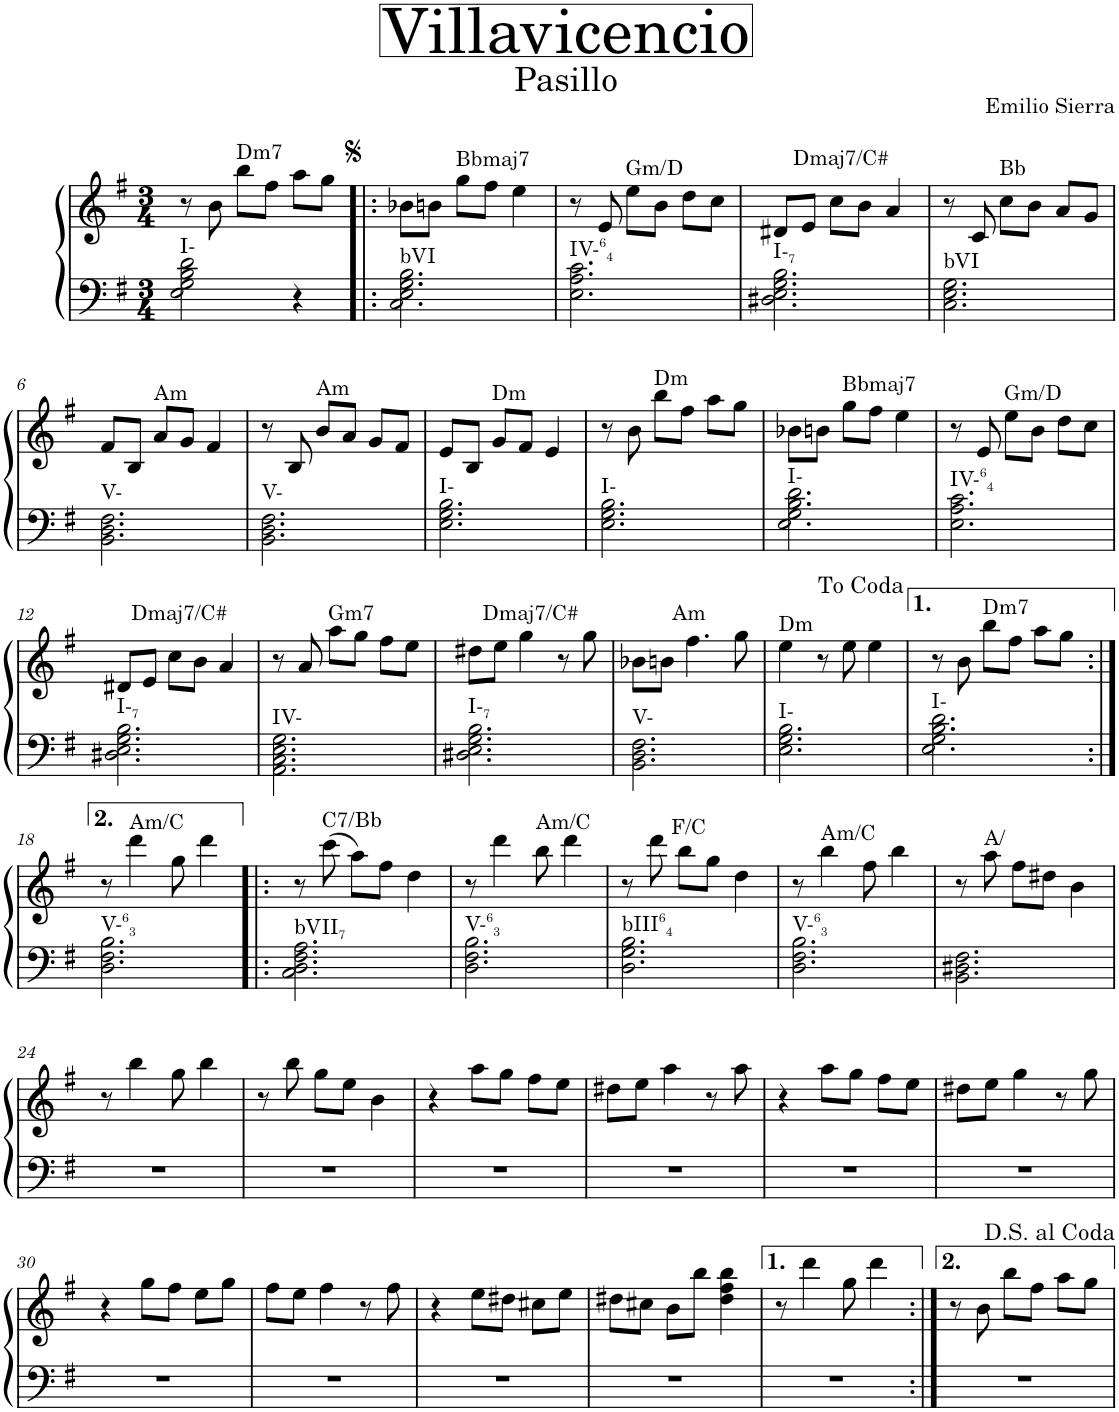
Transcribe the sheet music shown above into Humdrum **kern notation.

**kern	**kern
*part1	*part1
*staff2	*staff1
*I"Piano	*
*I'Pno.	*
*clefF4	*clefG2
*k[f#]	*k[f#]
*M3/4	*M3/4
=1	=1
!LO:TX:a:t=I-	!
2G\ 2G\ 2B\ 2d\	8r
.	8b\
!	!LO:TX:a:t=Dm7
.	8bb\L
.	8ff#\J
4r	8aa\L
.	8gg\J
=2!|:	=2!|:
!LO:TX:a:t=bVI	!
2.E\ 2.E\ 2.G\ 2.B\	8b-X\L
.	8bn\J
!	!LO:TX:a:t=Bbmaj7
.	8gg\L
.	8ff#\J
.	4ee\
=3	=3
!LO:TX:a:t=IV-	!
!LO:TX:a:t=6	!
!LO:TX:a:t=4	!
2.E\ 2.A\ 2.c\	8r
.	8e/
!	!LO:TX:a:t=Gm/D
.	8ee\L
.	8b\J
.	8dd\L
.	8cc\J
=4	=4
!LO:TX:a:t=I-	!
!LO:TX:a:t=7	!
2.D#X\ 2.E\ 2.G\ 2.B\	8d#X/L
.	8e/J
!	!LO:TX:a:t=Dmaj7/C#
.	8cc\L
.	8b\J
.	4a/
=5	=5
!LO:TX:a:t=bVI	!
2.C\ 2.E\ 2.G\	8r
.	8c/
!	!LO:TX:a:t=Bb
.	8cc\L
.	8b\J
.	8a/L
.	8g/J
!!LO:LB:g=z
=6	=6
!LO:TX:a:t=V-	!
2.BB\ 2.D\ 2.F#\	8f#/L
.	8B/J
!	!LO:TX:a:t=Am
.	8a/L
.	8g/J
.	4f#/
=7	=7
!LO:TX:a:t=V-	!
2.BB\ 2.D\ 2.F#\	8r
.	8B/
!	!LO:TX:a:t=Am
.	8b/L
.	8a/J
.	8g/L
.	8f#/J
=8	=8
!LO:TX:a:t=I-	!
2.E\ 2.G\ 2.B\	8e/L
.	8B/J
!	!LO:TX:a:t=Dm
.	8g/L
.	8f#/J
.	4e/
=9	=9
!LO:TX:a:t=I-	!
2.E\ 2.G\ 2.B\	8r
.	8b\
!	!LO:TX:a:t=Dm
.	8bb\L
.	8ff#\J
.	8aa\L
.	8gg\J
=10	=10
!LO:TX:a:t=I-	!
2.G\ 2.G\ 2.B\ 2.d\	8b-X\L
.	8bn\J
!	!LO:TX:a:t=Bbmaj7
.	8gg\L
.	8ff#\J
.	4ee\
=11	=11
!LO:TX:a:t=IV-	!
!LO:TX:a:t=6	!
!LO:TX:a:t=4	!
2.E\ 2.A\ 2.c\	8r
.	8e/
!	!LO:TX:a:t=Gm/D
.	8ee\L
.	8b\J
.	8dd\L
.	8cc\J
!!LO:LB:g=z
=12	=12
!LO:TX:a:t=I-	!
!LO:TX:a:t=7	!
2.D#X\ 2.E\ 2.G\ 2.B\	8d#X/L
.	8e/J
!	!LO:TX:a:t=Dmaj7/C#
.	8cc\L
.	8b\J
.	4a/
=13	=13
!LO:TX:a:t=IV-	!
2.AA\ 2.C\ 2.E\ 2.G\	8r
.	8a/
!	!LO:TX:a:t=Gm7
.	8aa\L
.	8gg\J
.	8ff#\L
.	8ee\J
=14	=14
!LO:TX:a:t=I-	!
!LO:TX:a:t=7	!
2.D#X\ 2.E\ 2.G\ 2.B\	8dd#X\L
.	8ee\J
!	!LO:TX:a:t=Dmaj7/C#
.	4gg\
.	8r
.	8gg\
=15	=15
!LO:TX:a:t=V-	!
2.BB\ 2.D\ 2.F#\	8b-X\L
.	8bn\J
.	4.ff#\
!	!LO:TX:a:t=Am
.	8gg\
=16	=16
!	!LO:TX:a:t=Dm
!LO:TX:a:t=I-	!
2.E\ 2.G\ 2.B\	4ee\
.	8r
.	8ee\
.	4ee\
=17	=17
!LO:TX:a:t=I-	!
2.G\ 2.G\ 2.B\ 2.d\	8r
.	8b\
!	!LO:TX:a:t=Dm7
.	8bb\L
.	8ff#\J
.	8aa\L
.	8gg\J
!!LO:LB:g=z
=18:|!	=18:|!
!LO:TX:a:t=V-	!
!LO:TX:a:t=6	!
!LO:TX:a:t=3	!
2.D\ 2.F#\ 2.B\	8r
!	!LO:TX:a:t=Am/C
.	4ddd\
.	8gg\
.	4ddd\
=19!|:	=19!|:
!LO:TX:a:t=bVII	!
!LO:TX:a:t=7	!
2.C\ 2.D\ 2.F#\ 2.A\	8r
!	!LO:TX:a:t=C7/Bb
.	(8ccc\
.	8aa\L)
.	8ff#\J
.	4dd\
=20	=20
!LO:TX:a:t=V-	!
!LO:TX:a:t=6	!
!LO:TX:a:t=3	!
2.D\ 2.F#\ 2.B\	8r
.	4ddd\
!	!LO:TX:a:t=Am/C
.	8bb\
.	4ddd\
=21	=21
!LO:TX:a:t=bIII	!
!LO:TX:a:t=6	!
!LO:TX:a:t=4	!
2.D\ 2.G\ 2.B\	8r
.	8ddd\
!	!LO:TX:a:t=F/C
.	8bb\L
.	8gg\J
.	4dd\
=22	=22
!LO:TX:a:t=V-	!
!LO:TX:a:t=6	!
!LO:TX:a:t=3	!
2.D\ 2.F#\ 2.B\	8r
!	!LO:TX:a:t=Am/C
.	4bb\
.	8ff#\
.	4bb\
=23	=23
2.BB\ 2.D#X\ 2.F#\	8r
!	!LO:TX:a:t=A/
.	8aa\
.	8ff#\L
.	8dd#X\J
.	4b\
!!LO:LB:g=z
=24	=24
2.r	8r
.	4bb\
.	8gg\
.	4bb\
=25	=25
2.r	8r
.	8bb\
.	8gg\L
.	8ee\J
.	4b\
=26	=26
2.r	4r
.	8aa\L
.	8gg\J
.	8ff#\L
.	8ee\J
=27	=27
2.r	8dd#X\L
.	8ee\J
.	4aa\
.	8r
.	8aa\
=28	=28
2.r	4r
.	8aa\L
.	8gg\J
.	8ff#\L
.	8ee\J
=29	=29
2.r	8dd#X\L
.	8ee\J
.	4gg\
.	8r
.	8gg\
!!LO:LB:g=z
=30	=30
2.r	4r
.	8gg\L
.	8ff#\J
.	8ee\L
.	8gg\J
=31	=31
2.r	8ff#\L
.	8ee\J
.	4ff#\
.	8r
.	8ff#\
=32	=32
2.r	4r
.	8ee\L
.	8dd#X\J
.	8cc#X\L
.	8ee\J
=33	=33
2.r	8dd#X\L
.	8cc#X\J
.	8b\L
.	8bb\J
.	4dd#\ 4ff#\ 4bb\
=34	=34
2.r	8r
.	4ddd\
.	8gg\
.	4ddd\
=35:|!	=35:|!
2.r	8r
.	8b\
.	8bb\L
.	8ff#\J
.	8aa\L
.	8gg\J
=	=
*-	*-
